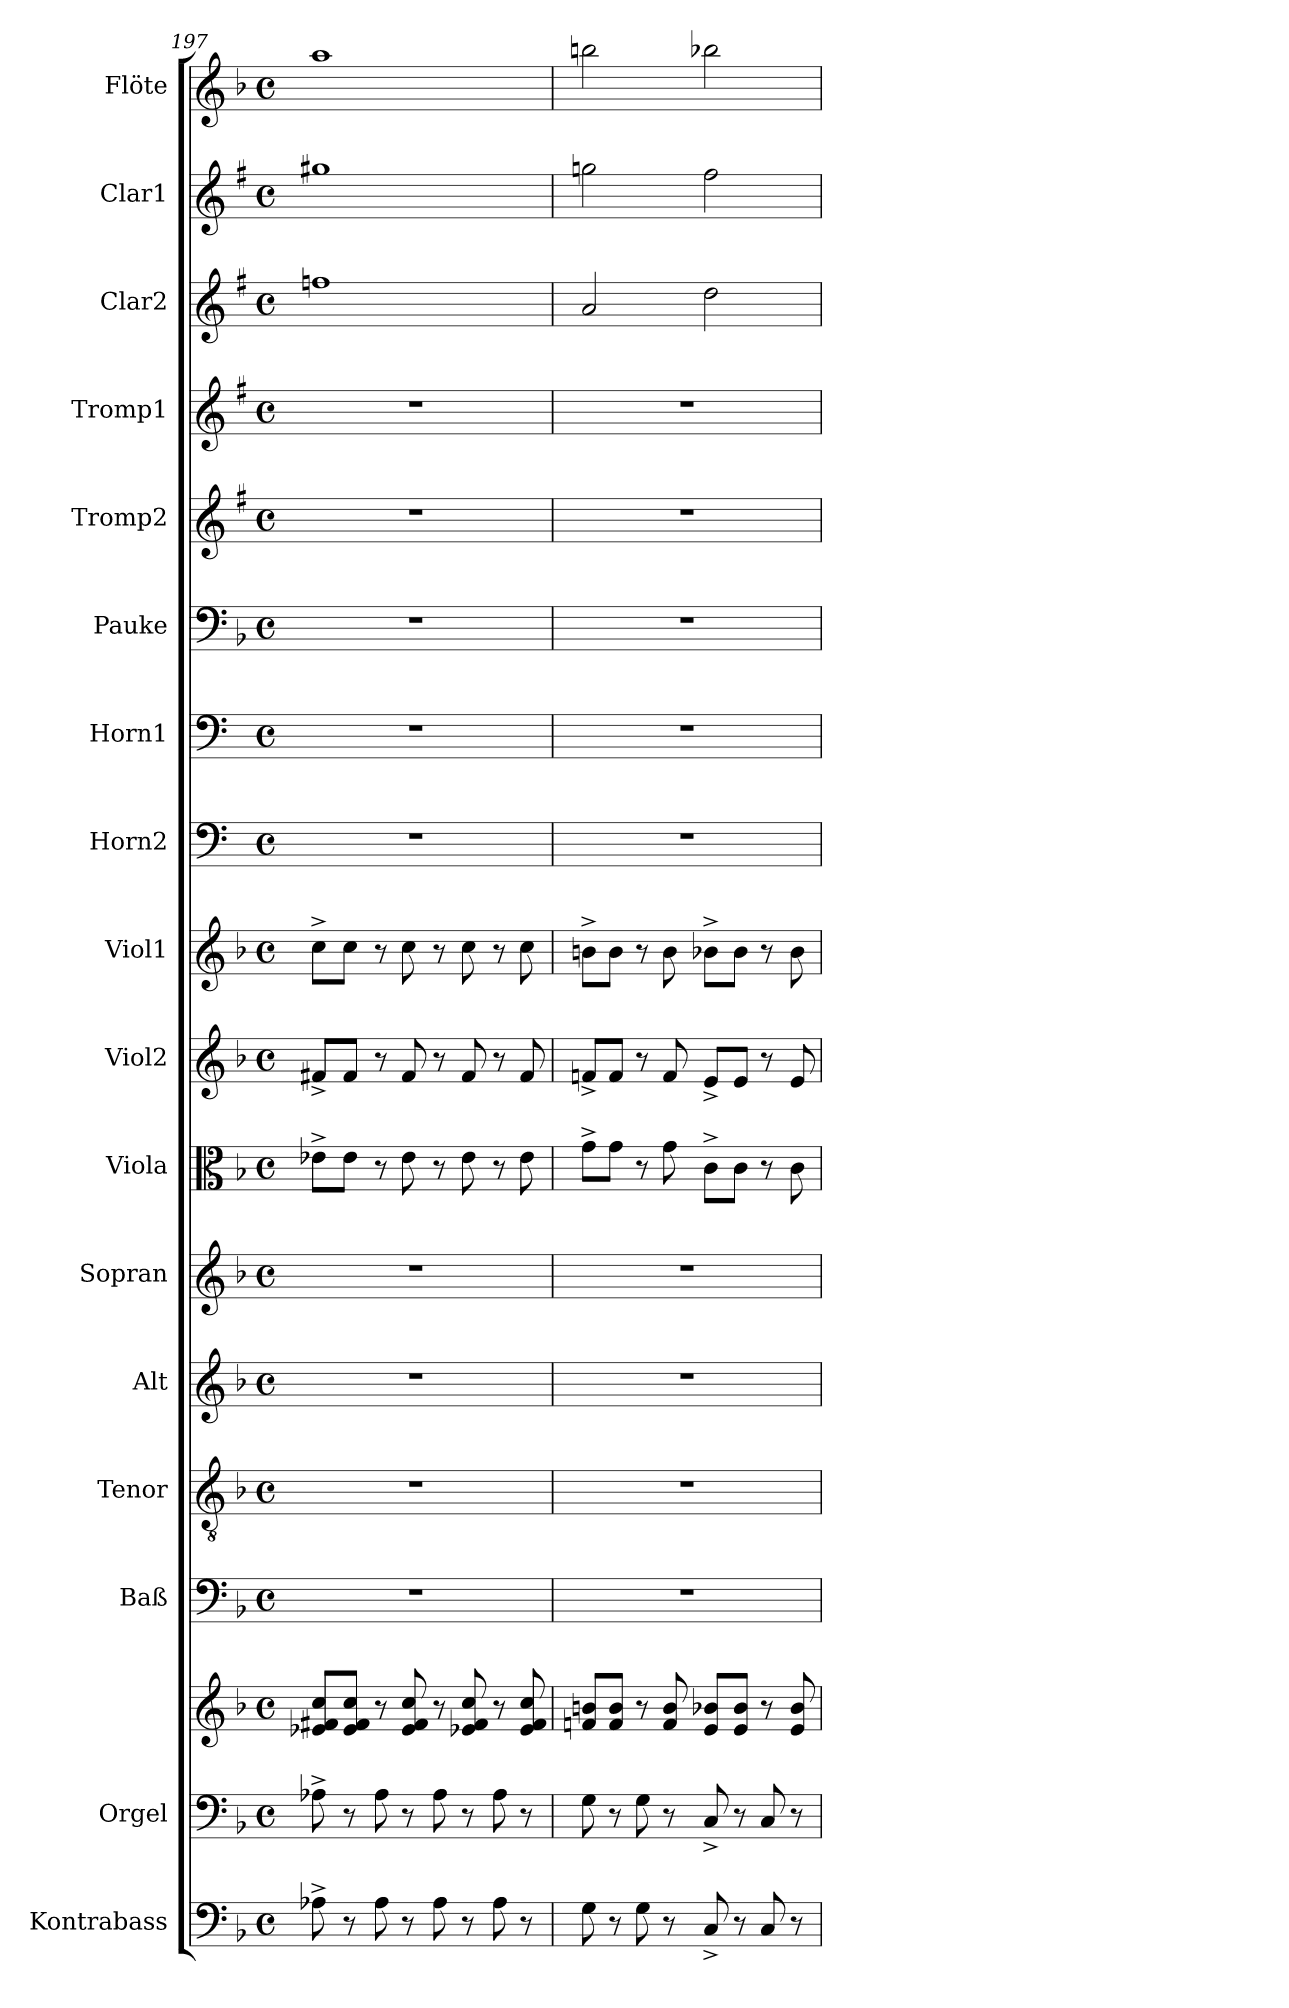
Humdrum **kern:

**kern	**kern	**kern	**kern	**kern	**kern	**kern	**kern	**kern	**kern	**kern	**kern	**kern	**kern	**kern	**kern	**kern	**kern
*part17	*part16	*part16	*part15	*part14	*part13	*part12	*part11	*part10	*part9	*part8	*part7	*part6	*part5	*part4	*part3	*part2	*part1
*staff18	*staff17	*staff16	*staff15	*staff14	*staff13	*staff12	*staff11	*staff10	*staff9	*staff8	*staff7	*staff6	*staff5	*staff4	*staff3	*staff2	*staff1
*I"Kontrabass	*I"Orgel	*	*I"Baß	*I"Tenor	*I"Alt	*I"Sopran	*I"Viola	*I"Viol2	*I"Viol1	*I"Horn2	*I"Horn1	*I"Pauke	*I"Tromp2	*I"Tromp1	*I"Clar2	*I"Clar1	*I"Flöte
*I'Kb	*	*	*I'B	*I'T	*I'A	*I'S	*I'Vla	*I'Vl2	*I'Vl1	*I'Hr2	*I'Hr1	*I'Pk	*I'Tr2	*I'Tr1	*I'Cl2	*I'Cl1	*I'Fl
!!LO:PB:g=z
*clefF4	*clefF4	*clefG2	*clefF4	*clefGv2	*clefG2	*clefG2	*clefC3	*clefG2	*clefG2	*clefF4	*clefF4	*clefF4	*clefG2	*clefG2	*clefG2	*clefG2	*clefG2
*ITrd7c12	*	*	*	*	*	*	*	*	*	*ITrd4c7	*ITrd4c7	*	*ITrd1c2	*ITrd1c2	*ITrd1c2	*ITrd1c2	*
*k[b-]	*k[b-]	*k[b-]	*k[b-]	*k[b-]	*k[b-]	*k[b-]	*k[b-]	*k[b-]	*k[b-]	*k[b-]	*k[b-]	*k[b-]	*k[b-]	*k[b-]	*k[b-]	*k[b-]	*k[b-]
*F:	*F:	*F:	*F:	*F:	*F:	*F:	*F:	*F:	*F:	*F:	*F:	*F:	*F:	*F:	*F:	*F:	*F:
*M4/4	*M4/4	*M4/4	*M4/4	*M4/4	*M4/4	*M4/4	*M4/4	*M4/4	*M4/4	*M4/4	*M4/4	*M4/4	*M4/4	*M4/4	*M4/4	*M4/4	*M4/4
*met(c)	*met(c)	*met(c)	*met(c)	*met(c)	*met(c)	*met(c)	*met(c)	*met(c)	*met(c)	*met(c)	*met(c)	*met(c)	*met(c)	*met(c)	*met(c)	*met(c)	*met(c)
=197	=197	=197	=197	=197	=197	=197	=197	=197	=197	=197	=197	=197	=197	=197	=197	=197	=197
8AA-X^>\	8A-X^>\	8e-X/ 8f#X/ 8cc/L	1r	1r	1r	1r	8e-X^>\L	8f#X^</L	8cc^>\L	1r	1r	1r	1r	1r	1ee-X	1ff#X	1aa
8r	8r	8e-/ 8f#/ 8cc/J	.	.	.	.	8e-\J	8f#/J	8cc\J	.	.	.	.	.	.	.	.
8AA-\	8A-\	8r	.	.	.	.	8r	8r	8r	.	.	.	.	.	.	.	.
8r	8r	8e-/ 8f#/ 8cc/	.	.	.	.	8e-\	8f#/	8cc\	.	.	.	.	.	.	.	.
8AA-\	8A-\	8r	.	.	.	.	8r	8r	8r	.	.	.	.	.	.	.	.
8r	8r	8e-X/ 8f#/ 8cc/	.	.	.	.	8e-\	8f#/	8cc\	.	.	.	.	.	.	.	.
8AA-\	8A-\	8r	.	.	.	.	8r	8r	8r	.	.	.	.	.	.	.	.
8r	8r	8e-/ 8f#/ 8cc/	.	.	.	.	8e-\	8f#/	8cc\	.	.	.	.	.	.	.	.
=198	=198	=198	=198	=198	=198	=198	=198	=198	=198	=198	=198	=198	=198	=198	=198	=198	=198
8GG\	8G\	8fn/ 8bn/L	1r	1r	1r	1r	8g^>\L	8fn^</L	8bn^>\L	1r	1r	1r	1r	1r	2g/	2ffn\	2bbn\
8r	8r	8f/ 8b/J	.	.	.	.	8g\J	8f/J	8b\J	.	.	.	.	.	.	.	.
8GG\	8G\	8r	.	.	.	.	8r	8r	8r	.	.	.	.	.	.	.	.
8r	8r	8f/ 8b/	.	.	.	.	8g\	8f/	8b\	.	.	.	.	.	.	.	.
8CC^</	8C^</	8e/ 8b-X/L	.	.	.	.	8c^>\L	8e^</L	8b-X^>\L	.	.	.	.	.	2cc\	2ee\	2bb-X\
8r	8r	8e/ 8b-/J	.	.	.	.	8c\J	8e/J	8b-\J	.	.	.	.	.	.	.	.
8CC/	8C/	8r	.	.	.	.	8r	8r	8r	.	.	.	.	.	.	.	.
8r	8r	8e/ 8b-/	.	.	.	.	8c\	8e/	8b-\	.	.	.	.	.	.	.	.
=	=	=	=	=	=	=	=	=	=	=	=	=	=	=	=	=	=
*-	*-	*-	*-	*-	*-	*-	*-	*-	*-	*-	*-	*-	*-	*-	*-	*-	*-
